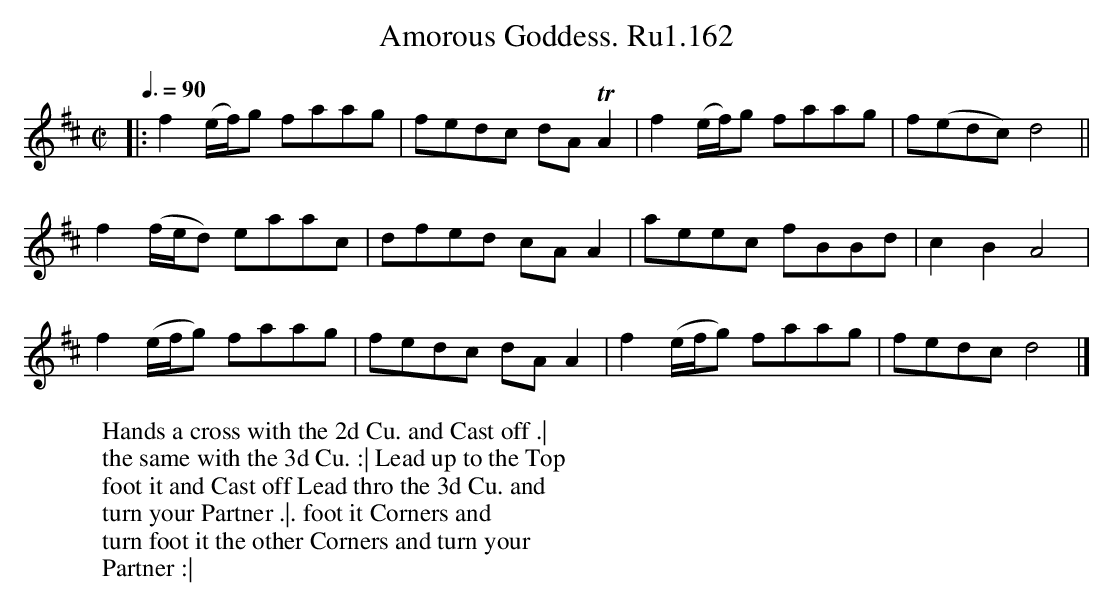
X:1
T:Amorous Goddess. Ru1.162
M:C|
L:1/8
W:Hands a cross with the 2d Cu. and Cast off .|
W:the same with the 3d Cu. :| Lead up to the Top
W:foot it and Cast off Lead thro the 3d Cu. and
W:turn your Partner .|. foot it Corners and
W:turn foot it the other Corners and turn your
W:Partner :|
Q:3/8=90
K:D
|:f2(e/f/)g faag | fedc dA TA2 | f2(e/f/)g faag | f(edc) d4 ||
f2(f/e/d) eaac | dfed cAA2 | aeec fBBd | c2B2 A4 |
f2(e/f/g) faag | fedc dAA2 | f2(e/f/g) faag | fedc d4 |]
